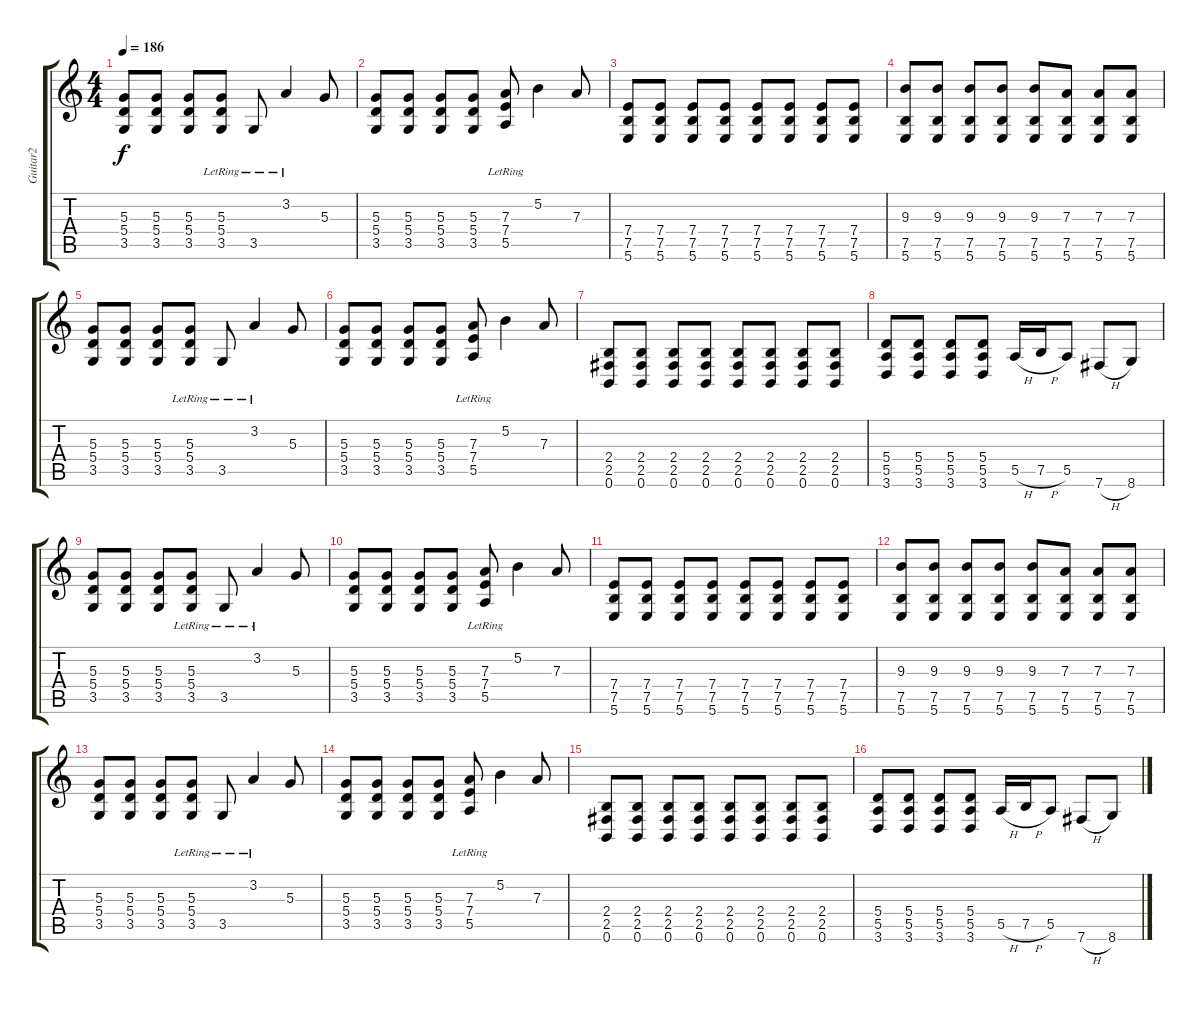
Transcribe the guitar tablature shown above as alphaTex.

\track ("Guitar2" "Guitar2") {instrument distortionguitar}
\staff {score tabs}
\tuning (B3 Gb3 D3 A2 E2 B1) {hide}
\ts (4 4)
\tempo 186
\clef g2
\ks c
(5.3 5.4 3.5).8{dy f} (5.3 5.4 3.5).8 (5.3 5.4 3.5).8 (5.3{lr} 5.4{lr} 3.5).8 3.5{lr}.8 3.2{lr}.4 5.3.8 |
(5.3 5.4 3.5).8 (5.3 5.4 3.5).8 (5.3 5.4 3.5).8 (5.3 5.4 3.5).8 (7.3{lr} 7.4{lr} 5.5{lr}).8 5.2.4 7.3.8 |
(7.4 7.5 5.6).8 (7.4 7.5 5.6).8 (7.4 7.5 5.6).8 (7.4 7.5 5.6).8 (7.4 7.5 5.6).8 (7.4 7.5 5.6).8 (7.4 7.5 5.6).8 (7.4 7.5 5.6).8 |
(9.3 7.5 5.6).8 (9.3 7.5 5.6).8 (9.3 7.5 5.6).8 (9.3 7.5 5.6).8 (9.3 7.5 5.6).8 (7.3 7.5 5.6).8 (7.3 7.5 5.6).8 (7.3 7.5 5.6).8 |
(5.3 5.4 3.5).8 (5.3 5.4 3.5).8 (5.3 5.4 3.5).8 (5.3{lr} 5.4{lr} 3.5).8 3.5{lr}.8 3.2{lr}.4 5.3.8 |
(5.3 5.4 3.5).8 (5.3 5.4 3.5).8 (5.3 5.4 3.5).8 (5.3 5.4 3.5).8 (7.3{lr} 7.4{lr} 5.5{lr}).8 5.2.4 7.3.8 |
(2.4 2.5 0.6).8 (2.4 2.5 0.6).8 (2.4 2.5 0.6).8 (2.4 2.5 0.6).8 (2.4 2.5 0.6).8 (2.4 2.5 0.6).8 (2.4 2.5 0.6).8 (2.4 2.5 0.6).8 |
(5.4 5.5 3.6).8 (5.4 5.5 3.6).8 (5.4 5.5 3.6).8 (5.4 5.5 3.6).8 5.5{h}.16 7.5{h}.16 5.5.8 7.6{h}.8 8.6.8 |
(5.3 5.4 3.5).8 (5.3 5.4 3.5).8 (5.3 5.4 3.5).8 (5.3{lr} 5.4{lr} 3.5).8 3.5{lr}.8 3.2{lr}.4 5.3.8 |
(5.3 5.4 3.5).8 (5.3 5.4 3.5).8 (5.3 5.4 3.5).8 (5.3 5.4 3.5).8 (7.3{lr} 7.4{lr} 5.5{lr}).8 5.2.4 7.3.8 |
(7.4 7.5 5.6).8 (7.4 7.5 5.6).8 (7.4 7.5 5.6).8 (7.4 7.5 5.6).8 (7.4 7.5 5.6).8 (7.4 7.5 5.6).8 (7.4 7.5 5.6).8 (7.4 7.5 5.6).8 |
(9.3 7.5 5.6).8 (9.3 7.5 5.6).8 (9.3 7.5 5.6).8 (9.3 7.5 5.6).8 (9.3 7.5 5.6).8 (7.3 7.5 5.6).8 (7.3 7.5 5.6).8 (7.3 7.5 5.6).8 |
(5.3 5.4 3.5).8 (5.3 5.4 3.5).8 (5.3 5.4 3.5).8 (5.3{lr} 5.4{lr} 3.5).8 3.5{lr}.8 3.2{lr}.4 5.3.8 |
(5.3 5.4 3.5).8 (5.3 5.4 3.5).8 (5.3 5.4 3.5).8 (5.3 5.4 3.5).8 (7.3{lr} 7.4{lr} 5.5{lr}).8 5.2.4 7.3.8 |
(2.4 2.5 0.6).8 (2.4 2.5 0.6).8 (2.4 2.5 0.6).8 (2.4 2.5 0.6).8 (2.4 2.5 0.6).8 (2.4 2.5 0.6).8 (2.4 2.5 0.6).8 (2.4 2.5 0.6).8 |
(5.4 5.5 3.6).8 (5.4 5.5 3.6).8 (5.4 5.5 3.6).8 (5.4 5.5 3.6).8 5.5{h}.16 7.5{h}.16 5.5.8 7.6{h}.8 8.6.8
